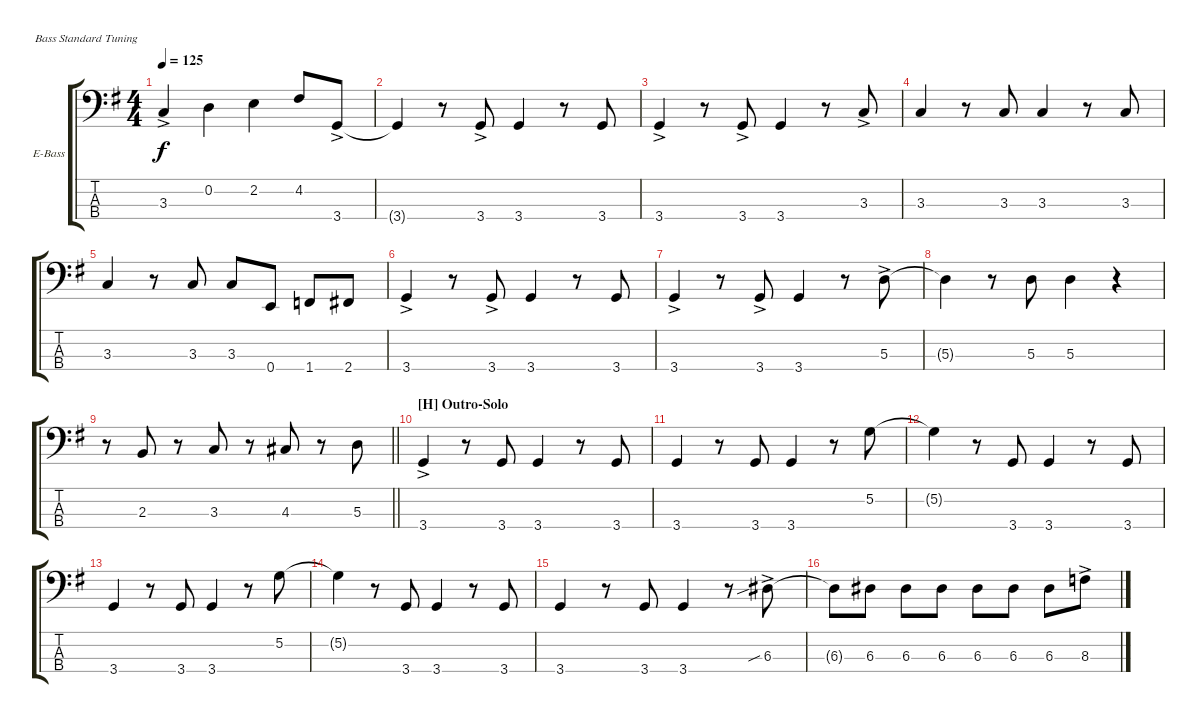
\defaultSystemsLayout 4
\bracketExtendMode groupsimilarinstruments
\firstSystemTrackNameOrientation horizontal
\otherSystemsTrackNameOrientation horizontal
\track ("Stevie Skreebs Bass" "E-Bass") {instrument electricbassfinger}
\staff {score tabs}
\tuning (G2 D2 A1 E1)
\ts (4 4)
\tempo 125
\clef f4
\ks g
3.3{ac}.4{dy f} 0.2.4 2.2.4 4.2.8 3.4{ac}.8 |
3.4{t}.4 r.8 3.4{ac}.8 3.4.4 r.8 3.4.8 |
3.4{ac}.4 r.8 3.4{ac}.8 3.4.4 r.8 3.3{ac}.8 |
3.3.4 r.8 3.3.8 3.3.4 r.8 3.3.8 |
3.3.4 r.8 3.3.8 3.3.8 0.4.8 1.4.8 2.4.8 |
3.4{ac}.4 r.8 3.4{ac}.8 3.4.4 r.8 3.4.8 |
3.4{ac}.4 r.8 3.4{ac}.8 3.4.4 r.8 5.3{ac}.8 |
5.3{t}.4 r.8 5.3.8 5.3.4 r.4 |
\barLineRight lightlight
r.8 2.3.8 r.8 3.3.8 r.8 4.3.8 r.8 5.3.8 |
\section ("H" "Outro-Solo")
3.4{ac}.4 r.8 3.4.8 3.4.4 r.8 3.4.8 |
3.4.4 r.8 3.4.8 3.4.4 r.8 5.2.8 |
5.2{t}.4 r.8 3.4.8 3.4.4 r.8 3.4.8 |
3.4.4 r.8 3.4.8 3.4.4 r.8 5.2.8 |
5.2{t}.4 r.8 3.4.8 3.4.4 r.8 3.4.8 |
3.4.4 r.8 3.4.8 3.4.4 r.8 6.3{sib ac}.8 |
6.3{t}.8 6.3.8 6.3.8 6.3.8 6.3.8 6.3.8 6.3.8 8.3{ac}.8
